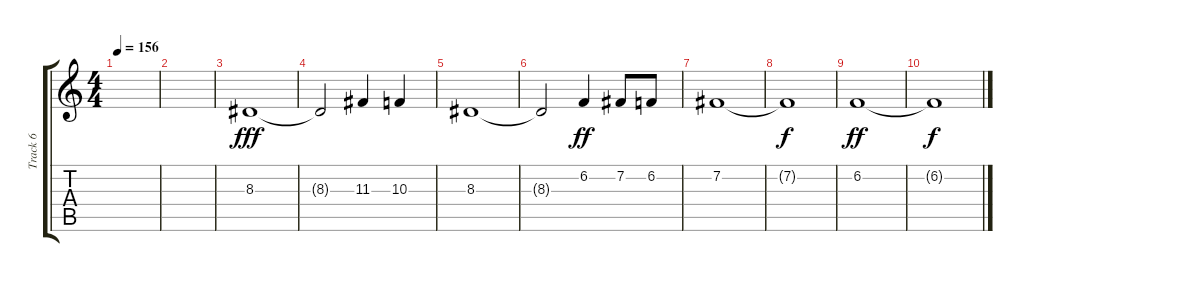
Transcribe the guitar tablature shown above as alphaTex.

\track ("Track 6" "Track 6") {instrument lead2sawtooth}
\staff {score tabs}
\tuning (E4 B3 G3 D3 A2 E2) {hide}
\ts (4 4)
\tempo 156
\clef g2
\ks c
|
|
8.3.1{dy fff} |
8.3{t}.2 11.3.4 10.3.4 |
8.3.1 |
8.3{t}.2 6.2.4{dy ff} 7.2.8 6.2.8 |
7.2.1 |
7.2{t}.1{dy f} |
6.2.1{dy ff} |
6.2{t}.1{dy f}
